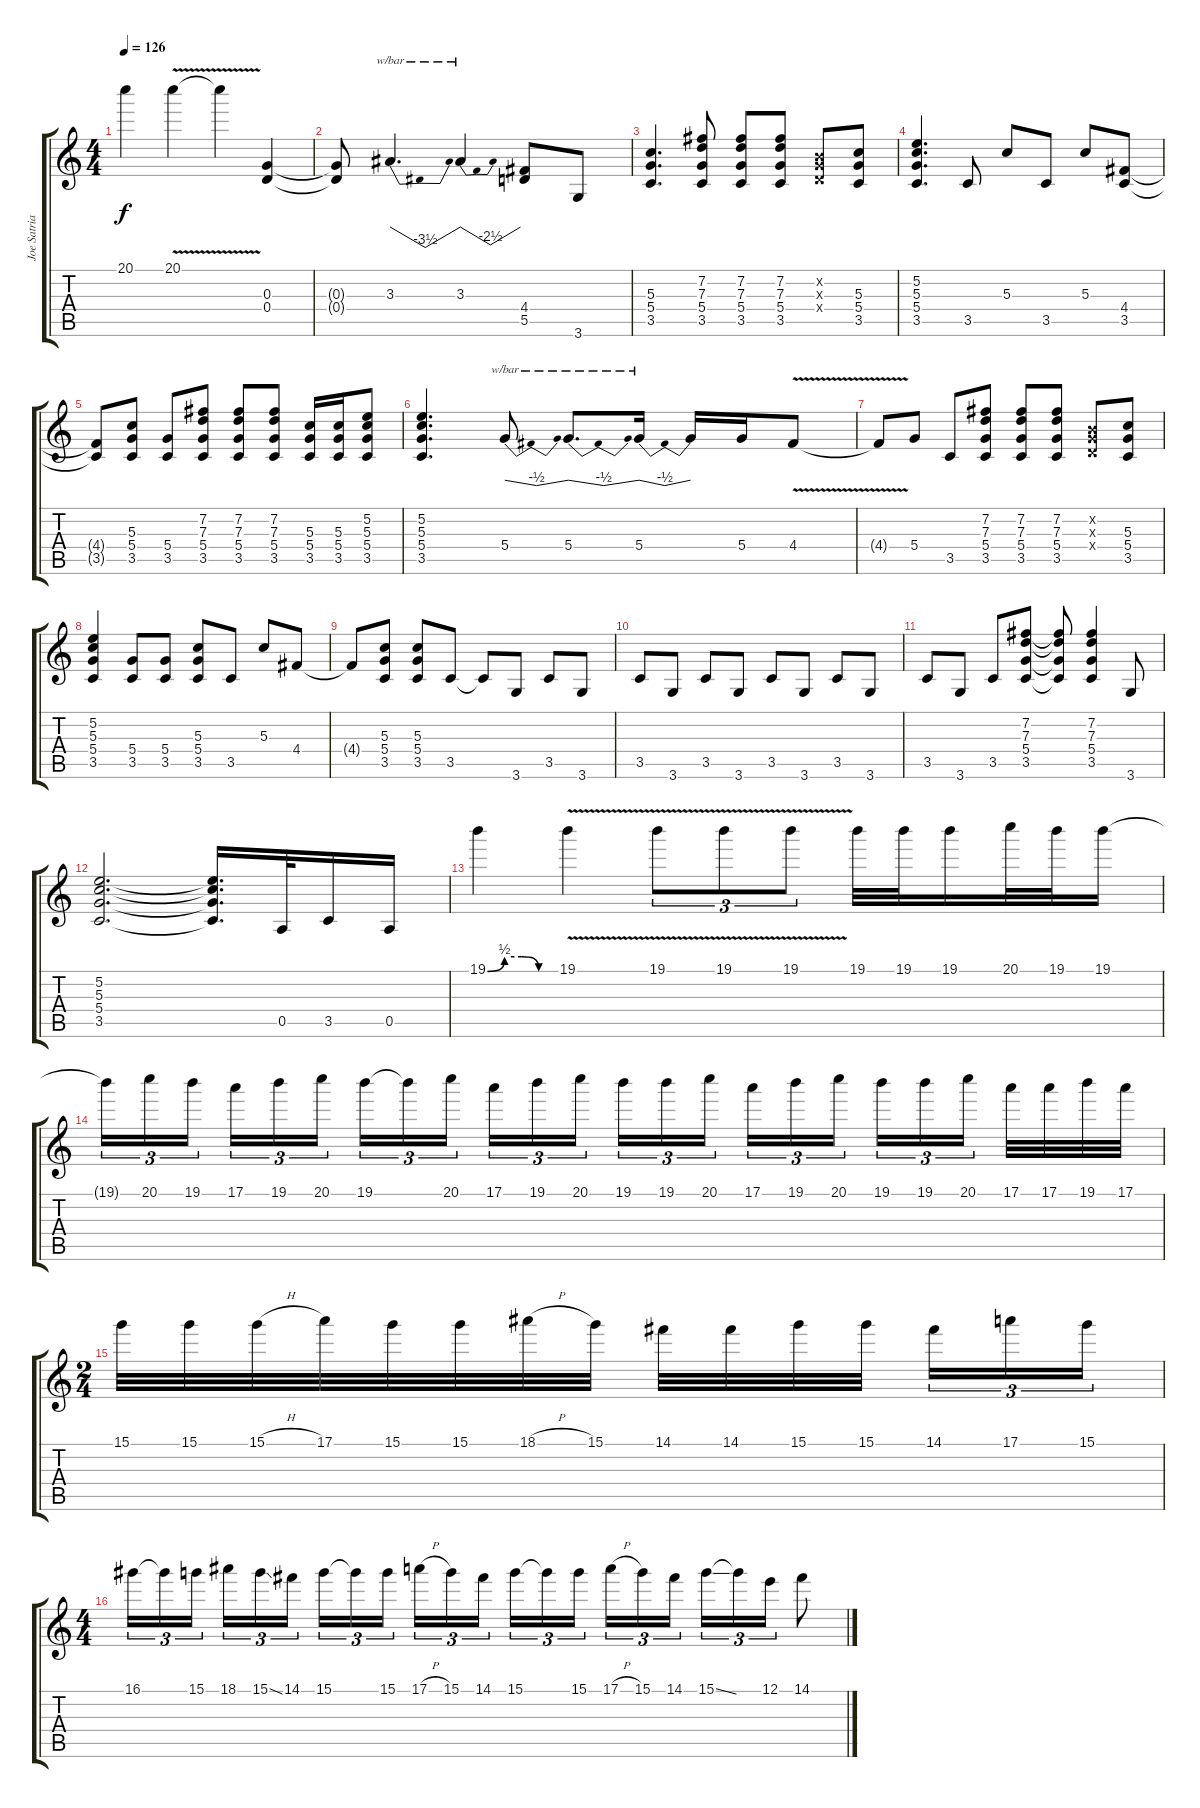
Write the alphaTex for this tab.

\track ("Joe Satriani" "Joe Satria") {instrument distortionguitar}
\staff {score tabs}
\tuning (E4 B3 G3 D3 A2 E2) {hide}
\ts (4 4)
\tempo 126
\clef g2
\ks c
20.1{t}.4{dy f} 20.1{v}.4 20.1{t}.4 (0.3 0.4).4 |
(0.3{t} 0.4{t}).8 3.3.4{d tbe (dip default 0 0 30 -14 60 0)} 3.3.4{tbe (dip default 0 0 30 -10 60 0)} (4.4 5.5).8 3.6.8 |
(5.3 5.4 3.5).4{d} (7.2 7.3 5.4 3.5).8 (7.2 7.3 5.4 3.5).8 (7.2 7.3 5.4 3.5).8 (0.2{x} 0.3{x} 0.4{x}).8 (5.3 5.4 3.5).8 |
(5.2 5.3 5.4 3.5).4{d} 3.5.8 5.3.8 3.5.8 5.3.8 (4.4 3.5).8 |
(4.4{t} 3.5{t}).8 (5.3 5.4 3.5).8 (5.4 3.5).8 (7.2 7.3 5.4 3.5).8 (7.2 7.3 5.4 3.5).8 (7.2 7.3 5.4 3.5).8 (5.3 5.4 3.5).16 (5.3 5.4 3.5).16 (5.2 5.3 5.4 3.5).8 |
(5.2 5.3 5.4 3.5).4{d} 5.4.8{tbe (dip default 0 0 30 -2 60 0)} 5.4.8{d tbe (dip default 0 0 30 -2 60 0)} 5.4.16{tbe (dip default 0 0 30 -2 60 0)} 5.4{t}.16 5.4.16 4.4{v}.8 |
4.4{t}.8 5.4.8 3.5.8 (7.2 7.3 5.4 3.5).8 (7.2 7.3 5.4 3.5).8 (7.2 7.3 5.4 3.5).8 (0.2{x} 0.3{x} 0.4{x}).8 (5.3 5.4 3.5).8 |
(5.2 5.3 5.4 3.5).4 (5.4 3.5).8 (5.4 3.5).8 (5.3 5.4 3.5).8 3.5.8 5.3.8 4.4.8 |
4.4{t}.8 (5.3 5.4 3.5).8 (5.3 5.4 3.5).8 3.5.8 3.5{t}.8 3.6.8 3.5.8 3.6.8 |
3.5.8 3.6.8 3.5.8 3.6.8 3.5.8 3.6.8 3.5.8 3.6.8 |
3.5.8 3.6.8 3.5.8 (7.2 7.3 5.4 3.5).8 (7.2{t} 7.3{t} 5.4{t} 3.5{t}).8 (7.2 7.3 5.4 3.5).4 3.6.8 |
(5.2 5.3 5.4 3.5).2{d} (5.2{t} 5.3{t} 5.4{t} 3.5{t}).16{d} 0.5.32 3.5.16 0.5.16 |
19.1{be (custom 0 0 15 2 30 2 45 0 60 0)}.4 19.1{v}.4 19.1{v}.8{tu (3 2)} 19.1{v}.8{tu (3 2)} 19.1{v}.8{tu (3 2)} 19.1.32 19.1.32 19.1.16 20.1.32 19.1.32 19.1.16 |
19.1{t}.16{tu (3 2)} 20.1.16{tu (3 2)} 19.1.16{tu (3 2) beam splitsecondary} 17.1.16{tu (3 2)} 19.1.16{tu (3 2)} 20.1.16{tu (3 2)} 19.1.16{tu (3 2)} 19.1{t}.16{tu (3 2)} 20.1.16{tu (3 2) beam splitsecondary} 17.1.16{tu (3 2)} 19.1.16{tu (3 2)} 20.1.16{tu (3 2)} 19.1.16{tu (3 2)} 19.1.16{tu (3 2)} 20.1.16{tu (3 2) beam splitsecondary} 17.1.16{tu (3 2)} 19.1.16{tu (3 2)} 20.1.16{tu (3 2)} 19.1.16{tu (3 2)} 19.1.16{tu (3 2)} 20.1.16{tu (3 2) beam splitsecondary} 17.1.32 17.1.32 19.1.32 17.1.32 |
\ts (2 4)
15.1.32 15.1.32 15.1{h}.32 17.1.32 15.1.32 15.1.32 18.1{h}.32 15.1.32 14.1.32 14.1.32 15.1.32 15.1.32{beam splitsecondary} 14.1.16{tu (3 2)} 17.1.16{tu (3 2)} 15.1.16{tu (3 2)} |
\ts (4 4)
16.1.16{tu (3 2)} 16.1{t}.16{tu (3 2)} 15.1.16{tu (3 2) beam splitsecondary} 18.1.16{tu (3 2)} 15.1{ss}.16{tu (3 2)} 14.1.16{tu (3 2)} 15.1.16{tu (3 2)} 15.1{t}.16{tu (3 2)} 15.1.16{tu (3 2) beam splitsecondary} 17.1{h}.16{tu (3 2)} 15.1.16{tu (3 2)} 14.1.16{tu (3 2)} 15.1.16{tu (3 2)} 15.1{t}.16{tu (3 2)} 15.1.16{tu (3 2) beam splitsecondary} 17.1{h}.16{tu (3 2)} 15.1.16{tu (3 2)} 14.1.16{tu (3 2)} 15.1{ss}.16{tu (3 2)} 15.1{t}.16{tu (3 2)} 12.1.16{tu (3 2)} 14.1.8
